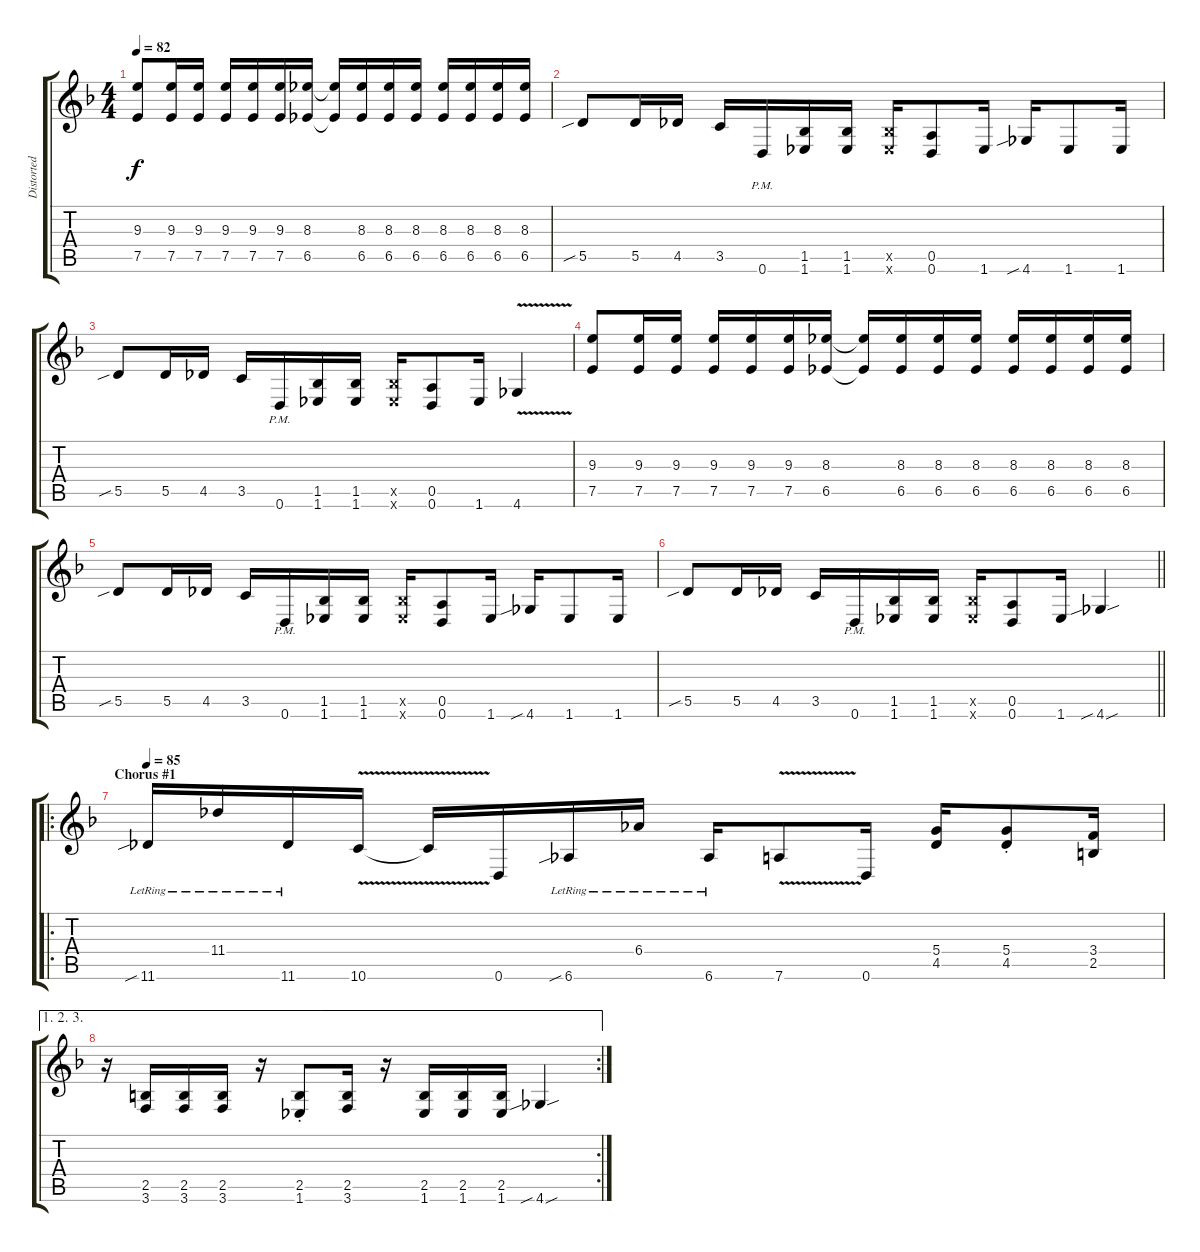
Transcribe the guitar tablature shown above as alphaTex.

\track ("Distorted Guitar 2" "Distorted ") {instrument distortionguitar}
\staff {score tabs}
\tuning (E4 B3 G3 D3 A2 D2) {hide}
\ts (4 4)
\tempo 82
\clef g2
\ks f
(9.3 7.5).8{dy f} (9.3 7.5).16 (9.3 7.5).16 (9.3 7.5).16 (9.3 7.5).16 (9.3 7.5).16 (8.3 6.5).16 (8.3{t} 6.5{t}).16 (8.3 6.5).16 (8.3 6.5).16 (8.3 6.5).16 (8.3 6.5).16 (8.3 6.5).16 (8.3 6.5).16 (8.3 6.5).16 |
5.5{sib}.8 5.5.16 4.5.16 3.5.16 0.6{pm}.16 (1.5 1.6).16 (1.5 1.6).16 (1.5{x} 1.6{x}).16 (0.5 0.6).8 1.6.16 4.6{sib}.16 1.6.8 1.6.16 |
5.5{sib}.8 5.5.16 4.5.16 3.5.16 0.6{pm}.16 (1.5 1.6).16 (1.5 1.6).16 (1.5{x} 1.6{x}).16 (0.5 0.6).8 1.6.16 4.6{v}.4 |
(9.3 7.5).8 (9.3 7.5).16 (9.3 7.5).16 (9.3 7.5).16 (9.3 7.5).16 (9.3 7.5).16 (8.3 6.5).16 (8.3{t} 6.5{t}).16 (8.3 6.5).16 (8.3 6.5).16 (8.3 6.5).16 (8.3 6.5).16 (8.3 6.5).16 (8.3 6.5).16 (8.3 6.5).16 |
5.5{sib}.8 5.5.16 4.5.16 3.5.16 0.6{pm}.16 (1.5 1.6).16 (1.5 1.6).16 (1.5{x} 1.6{x}).16 (0.5 0.6).8 1.6.16 4.6{sib}.16 1.6.8 1.6.16 |
\barLineRight lightlight
5.5{sib}.8 5.5.16 4.5.16 3.5.16 0.6{pm}.16 (1.5 1.6).16 (1.5 1.6).16 (1.5{x} 1.6{x}).16 (0.5 0.6).8 1.6.16 4.6{sib sou}.4 |
\ro
\section ("" "Chorus #1")
\tempo 85
11.6{sib lr}.16 11.4{lr}.16 11.6{lr}.16 10.6{v}.16 10.6{v t}.16 0.6.16 6.6{sib lr}.16 6.4{lr}.16 6.6{lr}.16 7.6{v}.8 0.6.16 (5.4 4.5).16 (5.4{st} 4.5{st}).8 (3.4 2.5).16 |
\ae (1 2 3)
\rc 2
r.16 (2.5 3.6).16 (2.5 3.6).16 (2.5 3.6).16 r.16 (2.5{st} 1.6{st}).8 (2.5 3.6).16 r.16 (2.5 1.6).16 (2.5 1.6).16 (2.5 1.6).16 4.6{sib sou}.4
